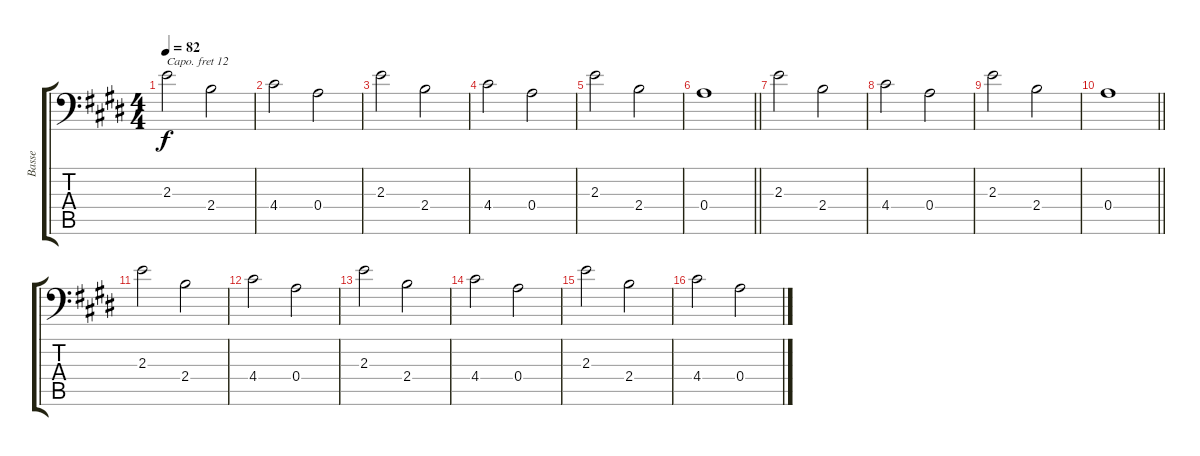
\track ("Basse" "Basse") {instrument electricbassfinger}
\staff {score tabs}
\capo 12
\tuning (C3 G2 D2 A1 E1 B0) {hide}
\ts (4 4)
\tempo 82
\clef f4
\ks e
2.3.2{dy f} 2.4.2 |
4.4.2 0.4.2 |
2.3.2 2.4.2 |
4.4.2 0.4.2 |
2.3.2 2.4.2 |
\barLineRight lightlight
0.4.1 |
2.3.2 2.4.2 |
4.4.2 0.4.2 |
2.3.2 2.4.2 |
\barLineRight lightlight
0.4.1 |
2.3.2 2.4.2 |
4.4.2 0.4.2 |
2.3.2 2.4.2 |
4.4.2 0.4.2 |
2.3.2 2.4.2 |
4.4.2 0.4.2
